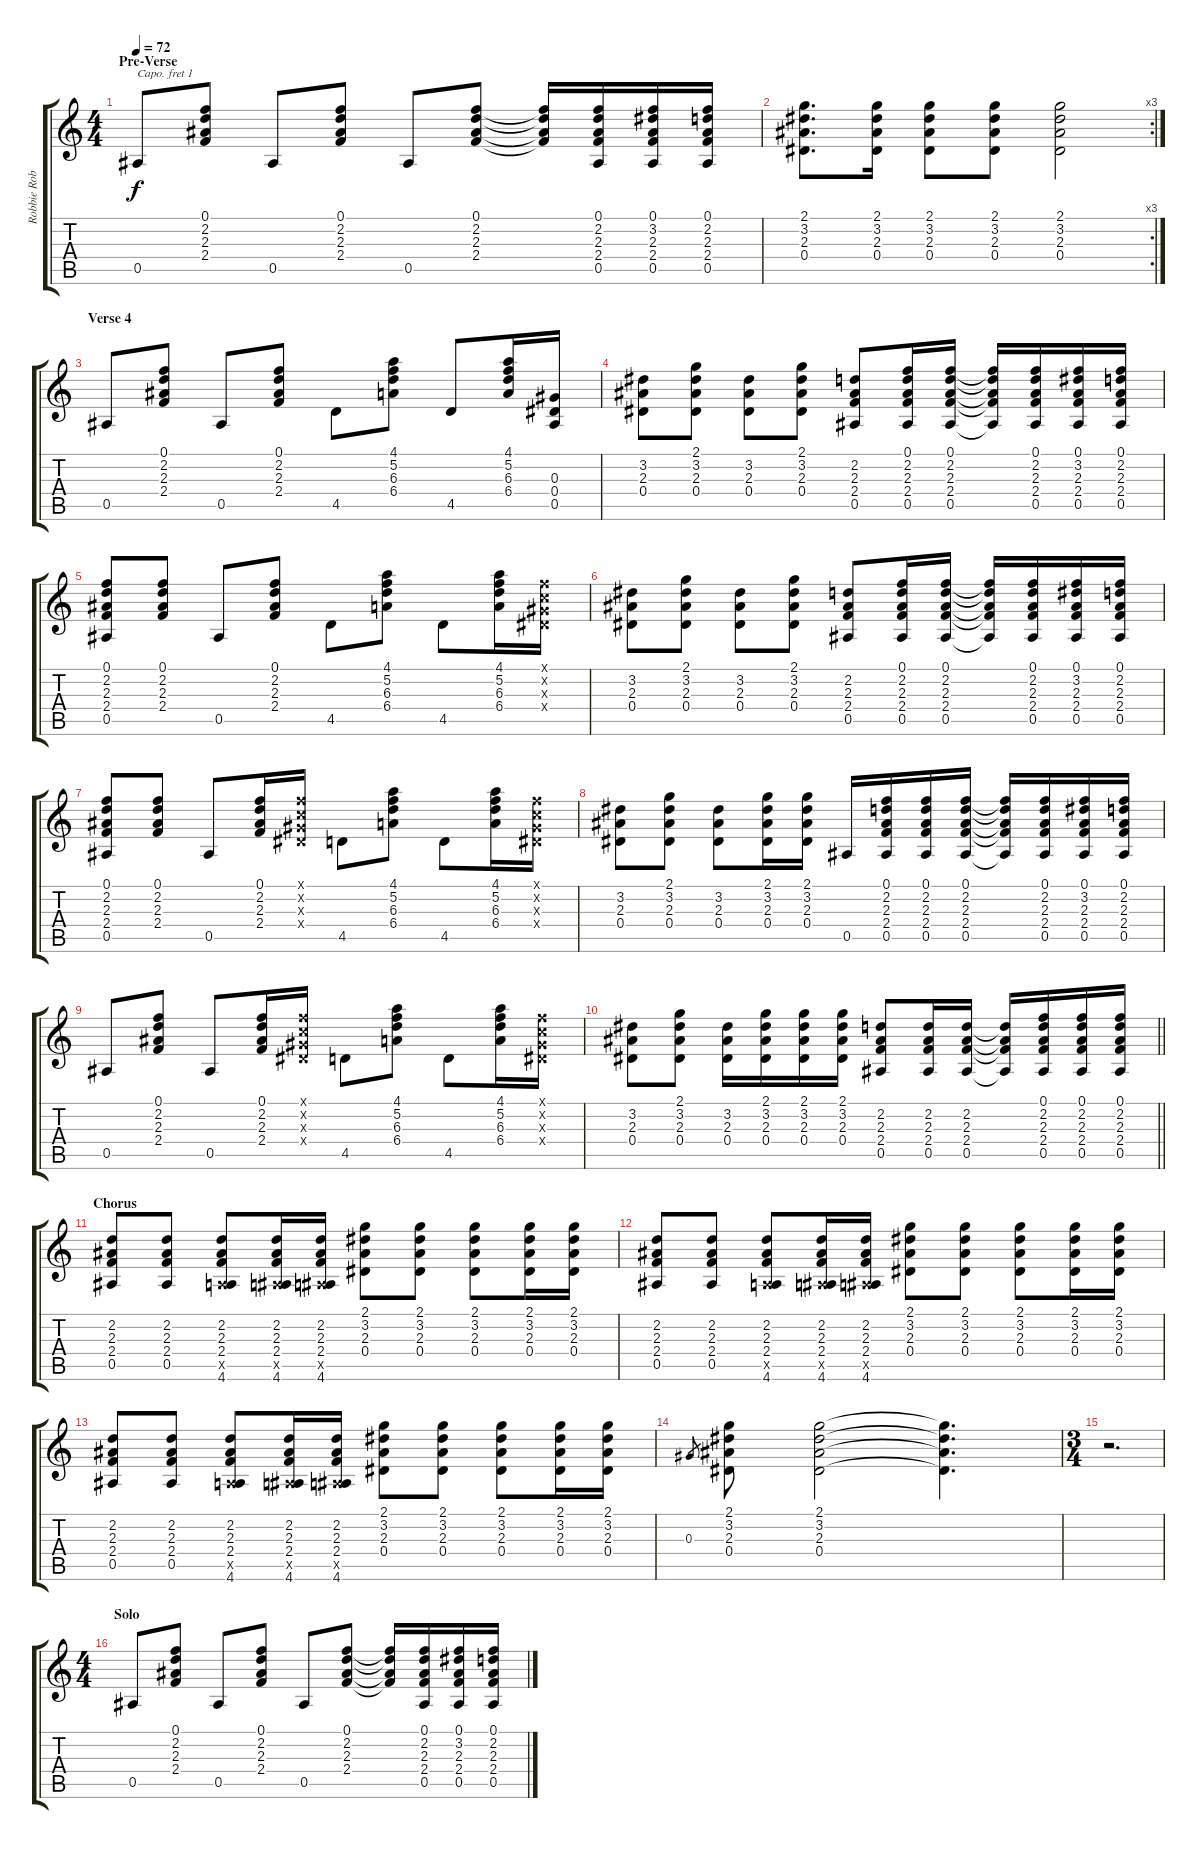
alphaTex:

\track ("Robbie Robertson" "Robbie Rob") {instrument electricguitarclean}
\staff {score tabs}
\capo 1
\tuning (E4 B3 G3 D3 A2 E2) {hide}
\ts (4 4)
\section ("" "Pre-Verse")
\tempo 72
\clef g2
\ks c
0.5.8{dy f} (0.1 2.2 2.3 2.4).8 0.5.8 (0.1 2.2 2.3 2.4).8 0.5.8 (0.1 2.2 2.3 2.4).8 (0.1{t} 2.2{t} 2.3{t} 2.4{t}).16 (0.1 2.2 2.3 2.4 0.5).16 (0.1 3.2 2.3 2.4 0.5).16 (0.1 2.2 2.3 2.4 0.5).16 |
\rc 3
(2.1 3.2 2.3 0.4).8{d} (2.1 3.2 2.3 0.4).16 (2.1 3.2 2.3 0.4).8 (2.1 3.2 2.3 0.4).8 (2.1 3.2 2.3 0.4).2 |
\section ("" "Verse 4")
0.5.8 (0.1 2.2 2.3 2.4).8 0.5.8 (0.1 2.2 2.3 2.4).8 4.5.8 (4.1 5.2 6.3 6.4).8 4.5.8 (4.1 5.2 6.3 6.4).16 (0.3 0.4 0.5).16 |
(3.2 2.3 0.4).8 (2.1 3.2 2.3 0.4).8 (3.2 2.3 0.4).8 (2.1 3.2 2.3 0.4).8 (2.2 2.3 2.4 0.5).8 (0.1 2.2 2.3 2.4 0.5).16 (0.1 2.2 2.3 2.4 0.5).16 (0.1{t} 2.2{t} 2.3{t} 2.4{t} 0.5{t}).16 (0.1 2.2 2.3 2.4 0.5).16 (0.1 3.2 2.3 2.4 0.5).16 (0.1 2.2 2.3 2.4 0.5).16 |
(0.1 2.2 2.3 2.4 0.5).8 (0.1 2.2 2.3 2.4).8 0.5.8 (0.1 2.2 2.3 2.4).8 4.5.8 (4.1 5.2 6.3 6.4).8 4.5.8 (4.1 5.2 6.3 6.4).16 (0.1{x} 0.2{x} 0.3{x} 0.4{x}).16 |
(3.2 2.3 0.4).8 (2.1 3.2 2.3 0.4).8 (3.2 2.3 0.4).8 (2.1 3.2 2.3 0.4).8 (2.2 2.3 2.4 0.5).8 (0.1 2.2 2.3 2.4 0.5).16 (0.1 2.2 2.3 2.4 0.5).16 (0.1{t} 2.2{t} 2.3{t} 2.4{t} 0.5{t}).16 (0.1 2.2 2.3 2.4 0.5).16 (0.1 3.2 2.3 2.4 0.5).16 (0.1 2.2 2.3 2.4 0.5).16 |
(0.1 2.2 2.3 2.4 0.5).8 (0.1 2.2 2.3 2.4).8 0.5.8 (0.1 2.2 2.3 2.4).16 (0.1{x} 0.2{x} 0.3{x} 0.4{x}).16 4.5.8 (4.1 5.2 6.3 6.4).8 4.5.8 (4.1 5.2 6.3 6.4).16 (0.1{x} 0.2{x} 0.3{x} 0.4{x}).16 |
(3.2 2.3 0.4).8 (2.1 3.2 2.3 0.4).8 (3.2 2.3 0.4).8 (2.1 3.2 2.3 0.4).16 (2.1 3.2 2.3 0.4).16 0.5.16 (0.1 2.2 2.3 2.4 0.5).16 (0.1 2.2 2.3 2.4 0.5).16 (0.1 2.2 2.3 2.4 0.5).16 (0.1{t} 2.2{t} 2.3{t} 2.4{t} 0.5{t}).16 (0.1 2.2 2.3 2.4 0.5).16 (0.1 3.2 2.3 2.4 0.5).16 (0.1 2.2 2.3 2.4 0.5).16 |
0.5.8 (0.1 2.2 2.3 2.4).8 0.5.8 (0.1 2.2 2.3 2.4).16 (0.1{x} 0.2{x} 0.3{x} 0.4{x}).16 4.5.8 (4.1 5.2 6.3 6.4).8 4.5.8 (4.1 5.2 6.3 6.4).16 (0.1{x} 0.2{x} 0.3{x} 0.4{x}).16 |
\barLineRight lightlight
(3.2 2.3 0.4).8 (2.1 3.2 2.3 0.4).8 (3.2 2.3 0.4).16 (2.1 3.2 2.3 0.4).16 (2.1 3.2 2.3 0.4).16 (2.1 3.2 2.3 0.4).16 (2.2 2.3 2.4 0.5).8 (2.2 2.3 2.4 0.5).16 (2.2 2.3 2.4 0.5).16 (2.2{t} 2.3{t} 2.4{t} 0.5{t}).16 (0.1 2.2 2.3 2.4 0.5).16 (0.1 2.2 2.3 2.4 0.5).16 (0.1 2.2 2.3 2.4 0.5).16 |
\section ("" "Chorus")
(2.2 2.3 2.4 0.5).8 (2.2 2.3 2.4 0.5).8 (2.2 2.3 2.4 0.5{x} 4.6).8 (2.2 2.3 2.4 0.5{x} 4.6).16 (2.2 2.3 2.4 0.5{x} 4.6).16 (2.1 3.2 2.3 0.4).8 (2.1 3.2 2.3 0.4).8 (2.1 3.2 2.3 0.4).8 (2.1 3.2 2.3 0.4).16 (2.1 3.2 2.3 0.4).16 |
(2.2 2.3 2.4 0.5).8 (2.2 2.3 2.4 0.5).8 (2.2 2.3 2.4 0.5{x} 4.6).8 (2.2 2.3 2.4 0.5{x} 4.6).16 (2.2 2.3 2.4 0.5{x} 4.6).16 (2.1 3.2 2.3 0.4).8 (2.1 3.2 2.3 0.4).8 (2.1 3.2 2.3 0.4).8 (2.1 3.2 2.3 0.4).16 (2.1 3.2 2.3 0.4).16 |
(2.2 2.3 2.4 0.5).8 (2.2 2.3 2.4 0.5).8 (2.2 2.3 2.4 0.5{x} 4.6).8 (2.2 2.3 2.4 0.5{x} 4.6).16 (2.2 2.3 2.4 0.5{x} 4.6).16 (2.1 3.2 2.3 0.4).8 (2.1 3.2 2.3 0.4).8 (2.1 3.2 2.3 0.4).8 (2.1 3.2 2.3 0.4).16 (2.1 3.2 2.3 0.4).16 |
0.3.8{gr} (2.1 3.2 2.3 0.4).8 (2.1 3.2 2.3 0.4).2 (2.1{t} 3.2{t} 2.3{t} 0.4{t}).4{d} |
\ts (3 4)
r.2{d} |
\ts (4 4)
\section ("" "Solo")
0.5.8 (0.1 2.2 2.3 2.4).8 0.5.8 (0.1 2.2 2.3 2.4).8 0.5.8 (0.1 2.2 2.3 2.4).8 (0.1{t} 2.2{t} 2.3{t} 2.4{t}).16 (0.1 2.2 2.3 2.4 0.5).16 (0.1 3.2 2.3 2.4 0.5).16 (0.1 2.2 2.3 2.4 0.5).16
